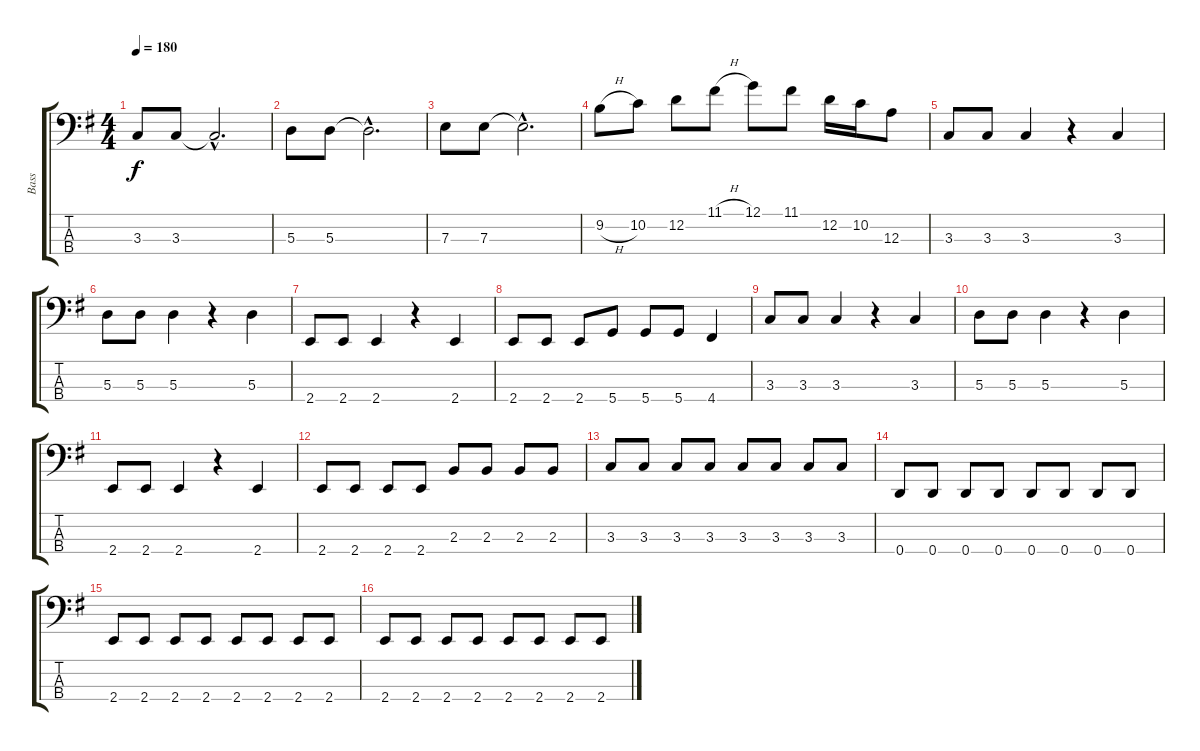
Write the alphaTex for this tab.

\track ("Bass" "Bass") {instrument electricbassfinger}
\staff {score tabs}
\tuning (G2 D2 A1 D1) {hide}
\ts (4 4)
\tempo 180
\clef f4
\ks g
3.3.8{dy f} 3.3.8 3.3{hac t}.2{d} |
5.3.8 5.3.8 5.3{hac t}.2{d} |
7.3.8 7.3.8 7.3{hac t}.2{d} |
9.2{h}.8 10.2.8 12.2.8 11.1{h}.8 12.1.8 11.1.8 12.2.16 10.2.16 12.3.8 |
3.3.8 3.3.8 3.3.4 r.4 3.3.4 |
5.3.8 5.3.8 5.3.4 r.4 5.3.4 |
2.4.8 2.4.8 2.4.4 r.4 2.4.4 |
2.4.8 2.4.8 2.4.8 5.4.8 5.4.8 5.4.8 4.4.4 |
3.3.8 3.3.8 3.3.4 r.4 3.3.4 |
5.3.8 5.3.8 5.3.4 r.4 5.3.4 |
2.4.8 2.4.8 2.4.4 r.4 2.4.4 |
2.4.8 2.4.8 2.4.8 2.4.8 2.3.8 2.3.8 2.3.8 2.3.8 |
3.3.8 3.3.8 3.3.8 3.3.8 3.3.8 3.3.8 3.3.8 3.3.8 |
0.4.8 0.4.8 0.4.8 0.4.8 0.4.8 0.4.8 0.4.8 0.4.8 |
2.4.8 2.4.8 2.4.8 2.4.8 2.4.8 2.4.8 2.4.8 2.4.8 |
2.4.8 2.4.8 2.4.8 2.4.8 2.4.8 2.4.8 2.4.8 2.4.8
